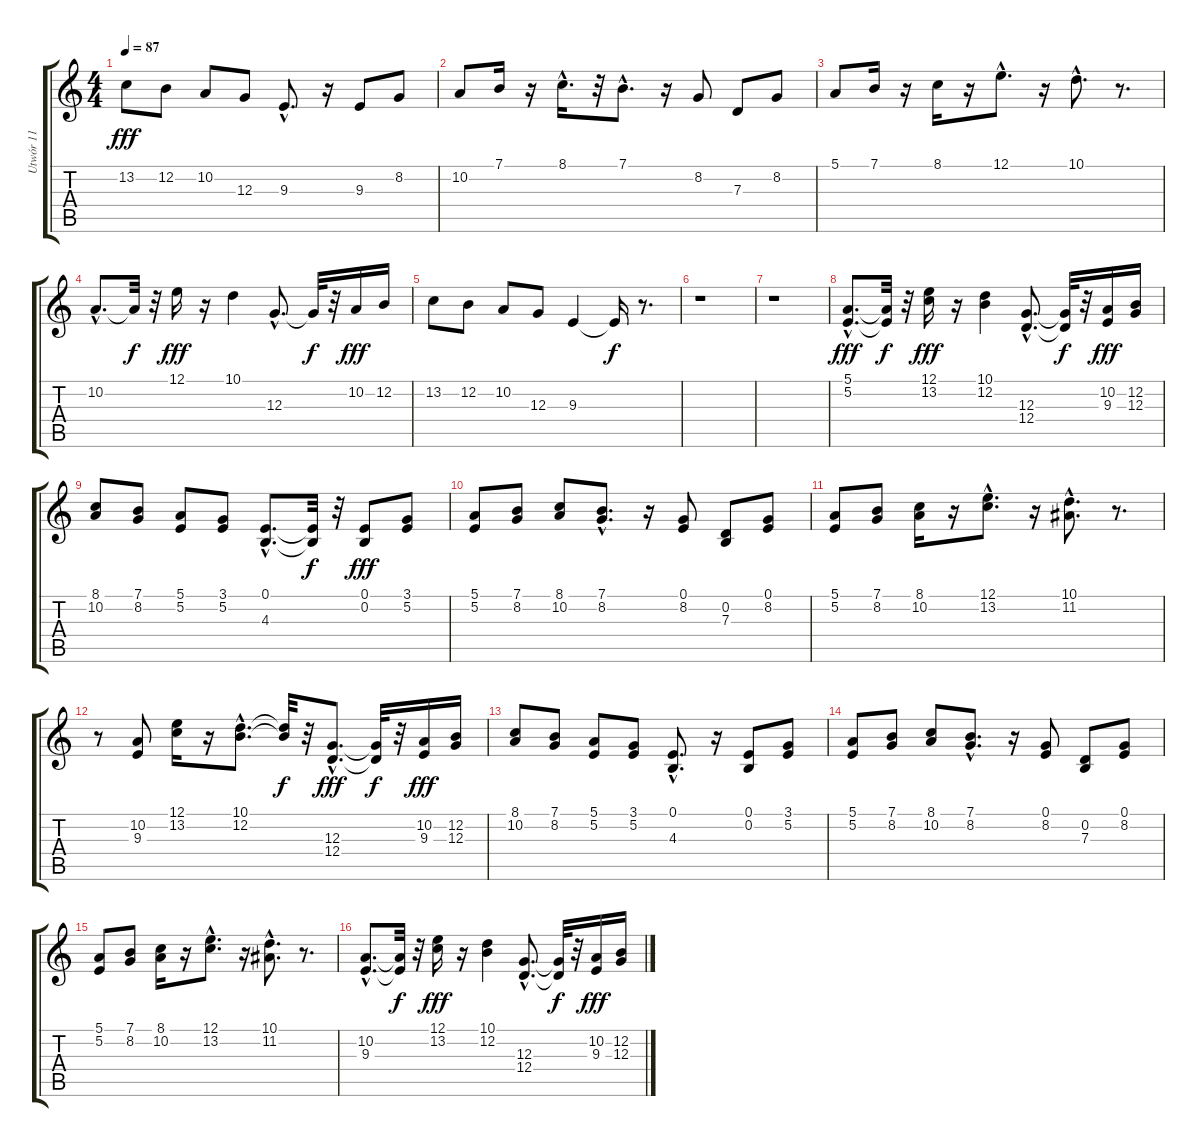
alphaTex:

\track ("Utwór 11" "Utwór 11") {instrument flute}
\staff {score tabs}
\tuning (E4 B3 G3 D3 A2 E2) {hide}
\ts (4 4)
\tempo 87
\clef g2
\ks c
13.2.8{dy fff} 12.2.8 10.2.8 12.3.8 9.3{hac}.8{d} r.16 9.3.8 8.2.8 |
10.2.8 7.1.16 r.16 8.1{hac}.16{d} r.32 7.1{hac}.8{d} r.16 8.2.8 7.3.8 8.2.8 |
5.1.8 7.1.16 r.16 8.1.16 r.16 12.1{hac}.8{d} r.16 10.1{hac}.8{d} r.8{d} |
10.2{hac}.8{d} 10.2{t}.32{dy f} r.32 12.1.16{dy fff} r.16 10.1.4 12.3{hac}.8{d} 12.3{t}.32{dy f} r.32 10.2.16{dy fff} 12.2.16 |
13.2.8 12.2.8 10.2.8 12.3.8 9.3.4 9.3{t}.16{dy f} r.8{d} |
r.1 |
r.1 |
(5.1{hac} 5.2{hac}).8{d dy fff volume 10} (5.1{t} 5.2{t}).32{dy f} r.32 (12.1 13.2).16{dy fff} r.16 (10.1 12.2).4 (12.3{hac} 12.4{hac}).8{d} (12.3{t} 12.4{t}).32{dy f} r.32 (10.2 9.3).16{dy fff} (12.2 12.3).16 |
(8.1 10.2).8 (7.1 8.2).8 (5.1 5.2).8 (3.1 5.2).8 (0.1{hac} 4.3{hac}).8{d} (0.1{t} 4.3{t}).32{dy f} r.32 (0.1 0.2).8{dy fff} (3.1 5.2).8 |
(5.1 5.2).8 (7.1 8.2).8 (8.1 10.2).8 (7.1{hac} 8.2{hac}).8{d} r.16 (0.1 8.2).8 (0.2 7.3).8 (0.1 8.2).8 |
(5.1 5.2).8 (7.1 8.2).8 (8.1 10.2).16 r.16 (12.1{hac} 13.2{hac}).8{d} r.16 (10.1{hac} 11.2{hac}).8{d} r.8{d} |
r.8 (10.2 9.3).8 (12.1 13.2).16 r.16 (10.1{hac} 12.2{hac}).8{d} (10.1{t} 12.2{t}).32{dy f} r.32 (12.3{hac} 12.4{hac}).8{d dy fff} (12.3{t} 12.4{t}).32{dy f} r.32 (10.2 9.3).16{dy fff} (12.2 12.3).16 |
(8.1 10.2).8 (7.1 8.2).8 (5.1 5.2).8 (3.1 5.2).8 (0.1{hac} 4.3{hac}).8{d} r.16 (0.1 0.2).8 (3.1 5.2).8 |
(5.1 5.2).8 (7.1 8.2).8 (8.1 10.2).8 (7.1{hac} 8.2{hac}).8{d} r.16 (0.1 8.2).8 (0.2 7.3).8 (0.1 8.2).8 |
(5.1 5.2).8 (7.1 8.2).8 (8.1 10.2).16 r.16 (12.1{hac} 13.2{hac}).8{d} r.16 (10.1{hac} 11.2{hac}).8{d} r.8{d} |
(10.2{hac} 9.3{hac}).8{d} (10.2{t} 9.3{t}).32{dy f} r.32 (12.1 13.2).16{dy fff} r.16 (10.1 12.2).4 (12.3{hac} 12.4{hac}).8{d} (12.3{t} 12.4{t}).32{dy f} r.32 (10.2 9.3).16{dy fff} (12.2 12.3).16
